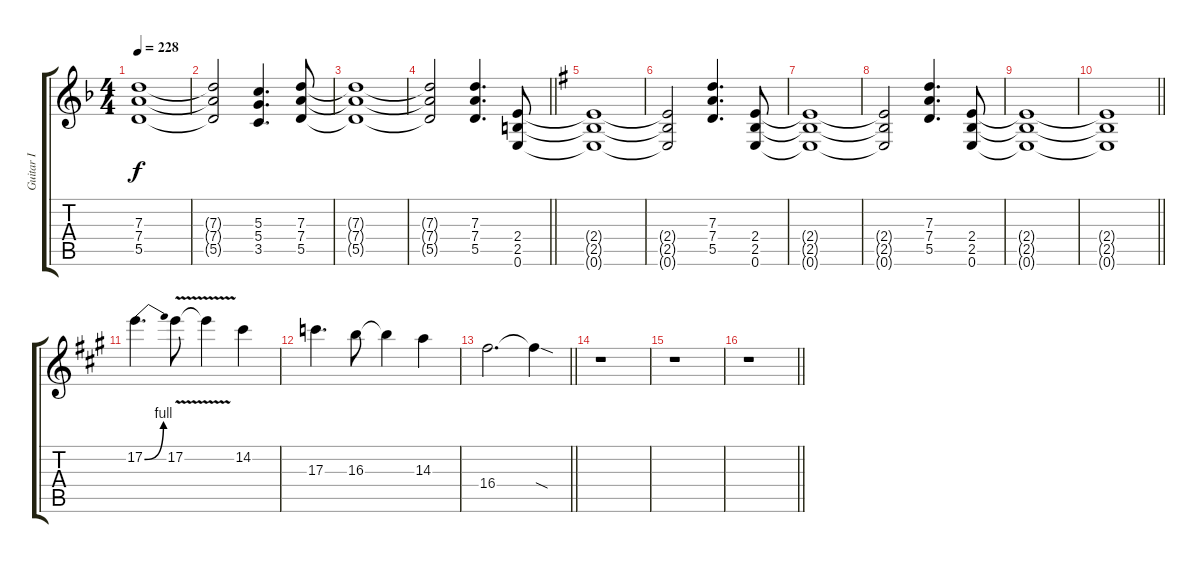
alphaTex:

\track ("Guitar I" "Guitar I") {mute instrument distortionguitar}
\staff {score tabs}
\tuning (E4 B3 G3 D3 A2 E2) {hide}
\ts (4 4)
\tempo 228
\clef g2
\ks f
(7.3{t} 7.4{t} 5.5{t}).1{dy f} |
(7.3{t} 7.4{t} 5.5{t}).2 (5.3 5.4 3.5).4{d} (7.3 7.4 5.5).8 |
(7.3{t} 7.4{t} 5.5{t}).1 |
\barLineRight lightlight
(7.3{t} 7.4{t} 5.5{t}).2 (7.3 7.4 5.5).4{d} (2.4 2.5 0.6).8 |
\ks g
(2.4{t} 2.5{t} 0.6{t}).1 |
(2.4{t} 2.5{t} 0.6{t}).2 (7.3 7.4 5.5).4{d} (2.4 2.5 0.6).8 |
(2.4{t} 2.5{t} 0.6{t}).1 |
(2.4{t} 2.5{t} 0.6{t}).2 (7.3 7.4 5.5).4{d} (2.4 2.5 0.6).8 |
(2.4{t} 2.5{t} 0.6{t}).1 |
\barLineRight lightlight
(2.4{t} 2.5{t} 0.6{t}).1 |
\ks a
17.2{be (bend 0 0 60 4)}.4{d} 17.2{v}.8 17.2{v t}.4 14.2.4 |
17.3.4{d} 16.3.8 16.3{t}.4 14.3.4 |
\barLineRight lightlight
16.4.2{d} 16.4{sod t}.4 |
r.1 |
r.1 |
\barLineRight lightlight
r.1
